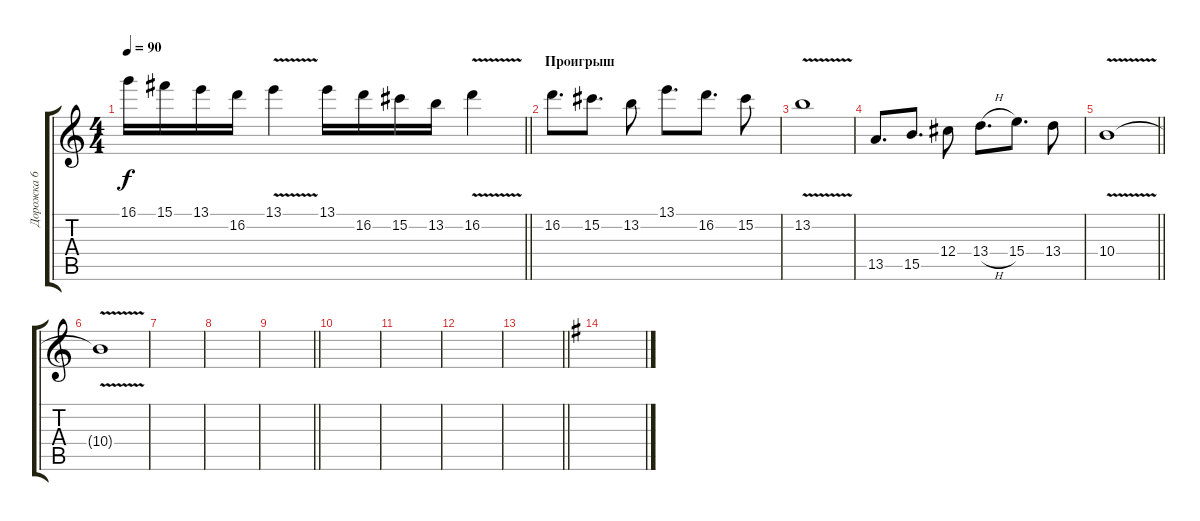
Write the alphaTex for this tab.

\track ("Дорожка 6" "Дорожка 6") {instrument overdrivenguitar}
\staff {score tabs}
\tuning (Eb4 Bb3 Gb3 Db3 Ab2 Eb2) {hide}
\ts (4 4)
\tempo 90
\clef g2
\barLineRight lightlight
\ks c
16.1.16{dy f} 15.1.16 13.1.16 16.2.16 13.1{v}.4 13.1.16 16.2.16 15.2.16 13.2.16 16.2{v}.4 |
\section ("" "Проигрыш")
16.2.8{d} 15.2.8{d} 13.2.8 13.1.8{d} 16.2.8{d} 15.2.8 |
13.2{v}.1 |
13.5.8{d} 15.5.8{d} 12.4.8 13.4{h}.8{d} 15.4.8{d} 13.4.8 |
\barLineRight lightlight
10.4{v}.1{volume 0} |
10.4{t}.1 |
|
|
\barLineRight lightlight
|
|
|
|
\barLineRight lightlight
|
\ks eminor
